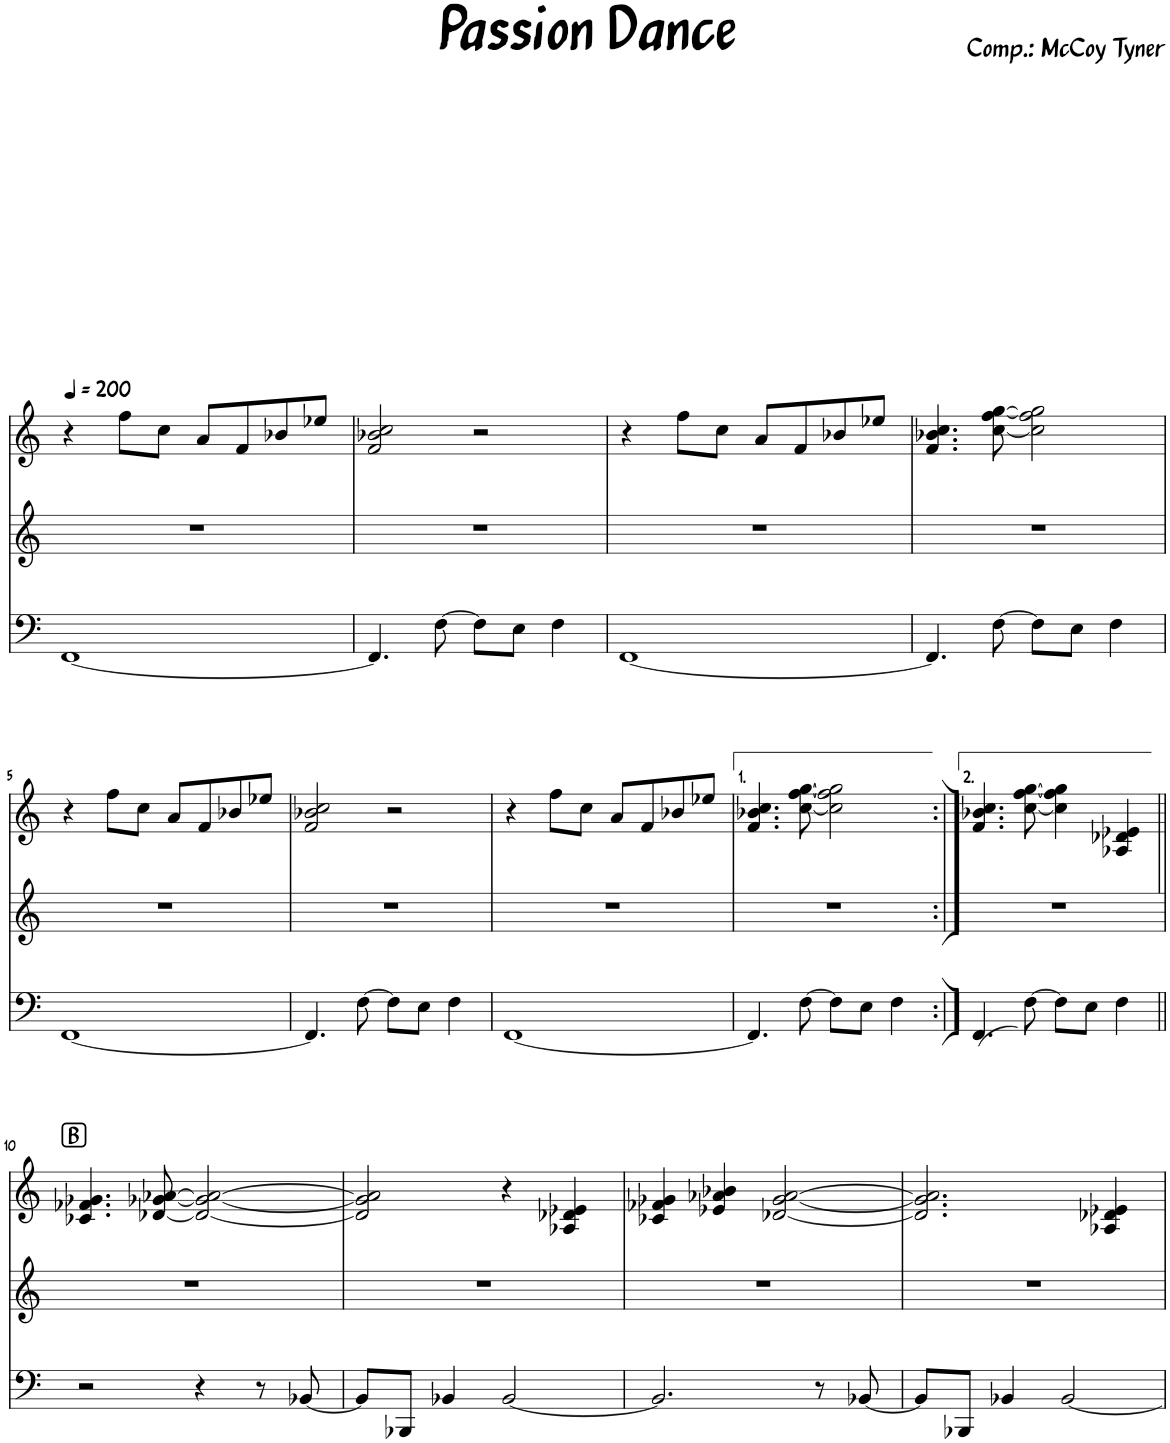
**kern	**kern	**kern
*part1	*part1	*part1
*staff3	*staff2	*staff1
*I"Piano	*	*
*I'Pno	*	*
*clefF4	*clefG2	*clefG2
*k[]	*k[]	*k[]
=1	=1	=1
!	!	!LO:TX:a:B:t=𝅘𝅥 = 200
[1FF	1r	4r
.	.	8ff\L
.	.	8cc\J
.	.	8a/L
.	.	8f/
.	.	8b-X/
.	.	8ee-X/J
=2	=2	=2
4.FF/]	1r	2f/ 2b-X/ 2cc/
[8F\	.	.
8F\L]	.	2r
8E\J	.	.
4F\	.	.
=3	=3	=3
[1FF	1r	4r
.	.	8ff\L
.	.	8cc\J
.	.	8a/L
.	.	8f/
.	.	8b-X/
.	.	8ee-X/J
=4	=4	=4
4.FF/]	1r	4.f/ 4.b-X/ 4.cc/
[8F\	.	[8cc\ [8ff\ [8gg\
8F\L]	.	2cc\] 2ff\] 2gg\]
8E\J	.	.
4F\	.	.
!!LO:LB:g=z
=5	=5	=5
[1FF	1r	4r
.	.	8ff\L
.	.	8cc\J
.	.	8a/L
.	.	8f/
.	.	8b-X/
.	.	8ee-X/J
=6	=6	=6
4.FF/]	1r	2f/ 2b-X/ 2cc/
[8F\	.	.
8F\L]	.	2r
8E\J	.	.
4F\	.	.
=7	=7	=7
[1FF	1r	4r
.	.	8ff\L
.	.	8cc\J
.	.	8a/L
.	.	8f/
.	.	8b-X/
.	.	8ee-X/J
=8	=8	=8
4.FF/]	1r	4.f/ 4.b-X/ 4.cc/
[8F\	.	[8cc\ [8ff\ [8gg\
8F\L]	.	2cc\] 2ff\] 2gg\]
8E\J	.	.
4F\	.	.
=9:|!	=9:|!	=9:|!
4.FF/	1r	4.f/ 4.b-X/ 4.cc/
[8F\	.	[8cc\ [8ff\ [8gg\
8F\L]	.	4cc\] 4ff\] 4gg\]
8E\J	.	.
4F\	.	4A-X/ 4d-X/ 4e-X/
!!LO:LB:g=z
=10||	=10||	=10||
!	!	!LO:TX:a:t=B
2r	1r	4.c-X/ 4.f-X/ 4.g-X/
.	.	[8d-X/ [8g-X/ [8a-X/
4r	.	2d-/_ 2g-/_ 2a-/_
8r	.	.
[8BB-X/	.	.
=11	=11	=11
8BB-/L]	1r	2d-/] 2g-/] 2a-/]
8BBB-X/J	.	.
4BB-X/	.	.
[2BB-/	.	4r
.	.	4A-X/ 4d-X/ 4e-X/
=12	=12	=12
2.BB-/]	1r	4c-X/ 4f-X/ 4g-X/
.	.	4e-X/ 4a-X/ 4b-X/
.	.	[2d-X/ [2g-/ [2a-/
8r	.	.
[8BB-X/	.	.
=13	=13	=13
8BB-/L]	1r	2.d-/] 2.g-/] 2.a-/]
8BBB-X/J	.	.
4BB-X/	.	.
[2BB-/	.	.
.	.	4A-X/ 4d-X/ 4e-X/
=	=	=
*-	*-	*-
